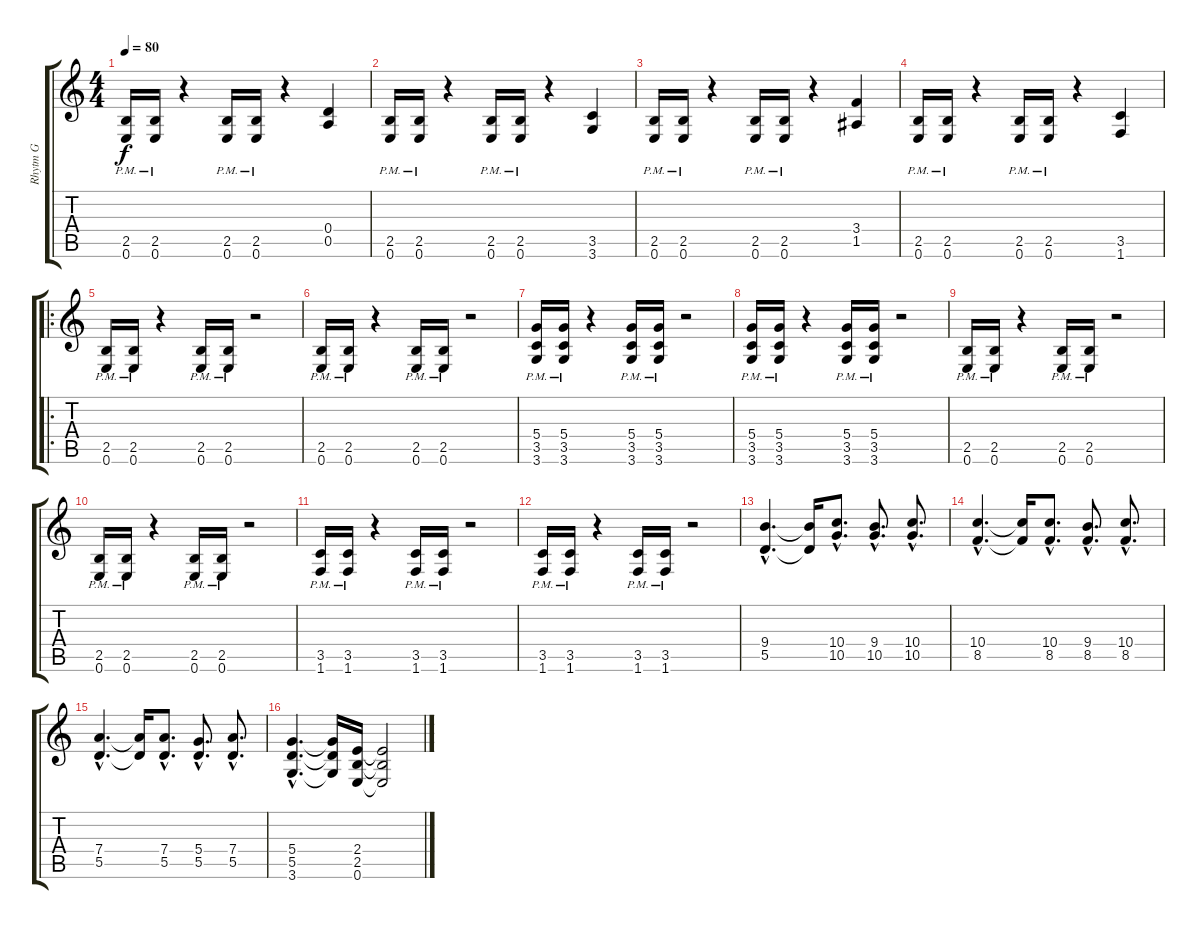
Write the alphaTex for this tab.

\track ("Rhytm G" "Rhytm G") {instrument distortionguitar}
\staff {score tabs}
\tuning (E4 B3 G3 D3 A2 E2) {hide}
\ts (4 4)
\tempo 80
\clef g2
\ks c
(2.5{pm} 0.6{pm}).16{dy f instrument distortionguitar} (2.5{pm} 0.6{pm}).16 r.4 (2.5{pm} 0.6{pm}).16 (2.5{pm} 0.6{pm}).16 r.4 (0.4 0.5).4 |
(2.5{pm} 0.6{pm}).16 (2.5{pm} 0.6{pm}).16 r.4 (2.5{pm} 0.6{pm}).16 (2.5{pm} 0.6{pm}).16 r.4 (3.5 3.6).4 |
(2.5{pm} 0.6{pm}).16 (2.5{pm} 0.6{pm}).16 r.4 (2.5{pm} 0.6{pm}).16 (2.5{pm} 0.6{pm}).16 r.4 (3.4 1.5).4 |
(2.5{pm} 0.6{pm}).16 (2.5{pm} 0.6{pm}).16 r.4 (2.5{pm} 0.6{pm}).16 (2.5{pm} 0.6{pm}).16 r.4 (3.5 1.6).4 |
\ro
(2.5{pm} 0.6{pm}).16 (2.5{pm} 0.6{pm}).16 r.4 (2.5{pm} 0.6{pm}).16 (2.5{pm} 0.6{pm}).16 r.2 |
(2.5{pm} 0.6{pm}).16 (2.5{pm} 0.6{pm}).16 r.4 (2.5{pm} 0.6{pm}).16 (2.5{pm} 0.6{pm}).16 r.2 |
(5.4{pm} 3.5{pm} 3.6{pm}).16 (5.4{pm} 3.5{pm} 3.6{pm}).16 r.4 (5.4{pm} 3.5{pm} 3.6{pm}).16 (5.4{pm} 3.5{pm} 3.6{pm}).16 r.2 |
(5.4{pm} 3.5{pm} 3.6{pm}).16 (5.4{pm} 3.5{pm} 3.6{pm}).16 r.4 (5.4{pm} 3.5{pm} 3.6{pm}).16 (5.4{pm} 3.5{pm} 3.6{pm}).16 r.2 |
(2.5{pm} 0.6{pm}).16 (2.5{pm} 0.6{pm}).16 r.4 (2.5{pm} 0.6{pm}).16 (2.5{pm} 0.6{pm}).16 r.2 |
(2.5{pm} 0.6{pm}).16 (2.5{pm} 0.6{pm}).16 r.4 (2.5{pm} 0.6{pm}).16 (2.5{pm} 0.6{pm}).16 r.2 |
(3.5{pm} 1.6{pm}).16 (3.5{pm} 1.6{pm}).16 r.4 (3.5{pm} 1.6{pm}).16 (3.5{pm} 1.6{pm}).16 r.2 |
(3.5{pm} 1.6{pm}).16 (3.5{pm} 1.6{pm}).16 r.4 (3.5{pm} 1.6{pm}).16 (3.5{pm} 1.6{pm}).16 r.2 |
(9.4{hac} 5.5{hac}).4{d} (9.4{t} 5.5{t}).16 (10.4{hac} 10.5{hac}).8{d} (9.4{hac} 10.5{hac}).8{d} (10.4{hac} 10.5{hac}).8{d} |
(10.4{hac} 8.5{hac}).4{d} (10.4{t} 8.5{t}).16 (10.4{hac} 8.5{hac}).8{d} (9.4{hac} 8.5{hac}).8{d} (10.4{hac} 8.5{hac}).8{d} |
(7.4{hac} 5.5{hac}).4{d} (7.4{t} 5.5{t}).16 (7.4{hac} 5.5{hac}).8{d} (5.4{hac} 5.5{hac}).8{d} (7.4{hac} 5.5{hac}).8{d} |
(5.4{hac} 5.5{hac} 3.6{hac}).4{d} (5.4{t} 5.5{t} 3.6{t}).16 (2.4 2.5 0.6).16 (2.4{t} 2.5{t} 0.6{t}).2
